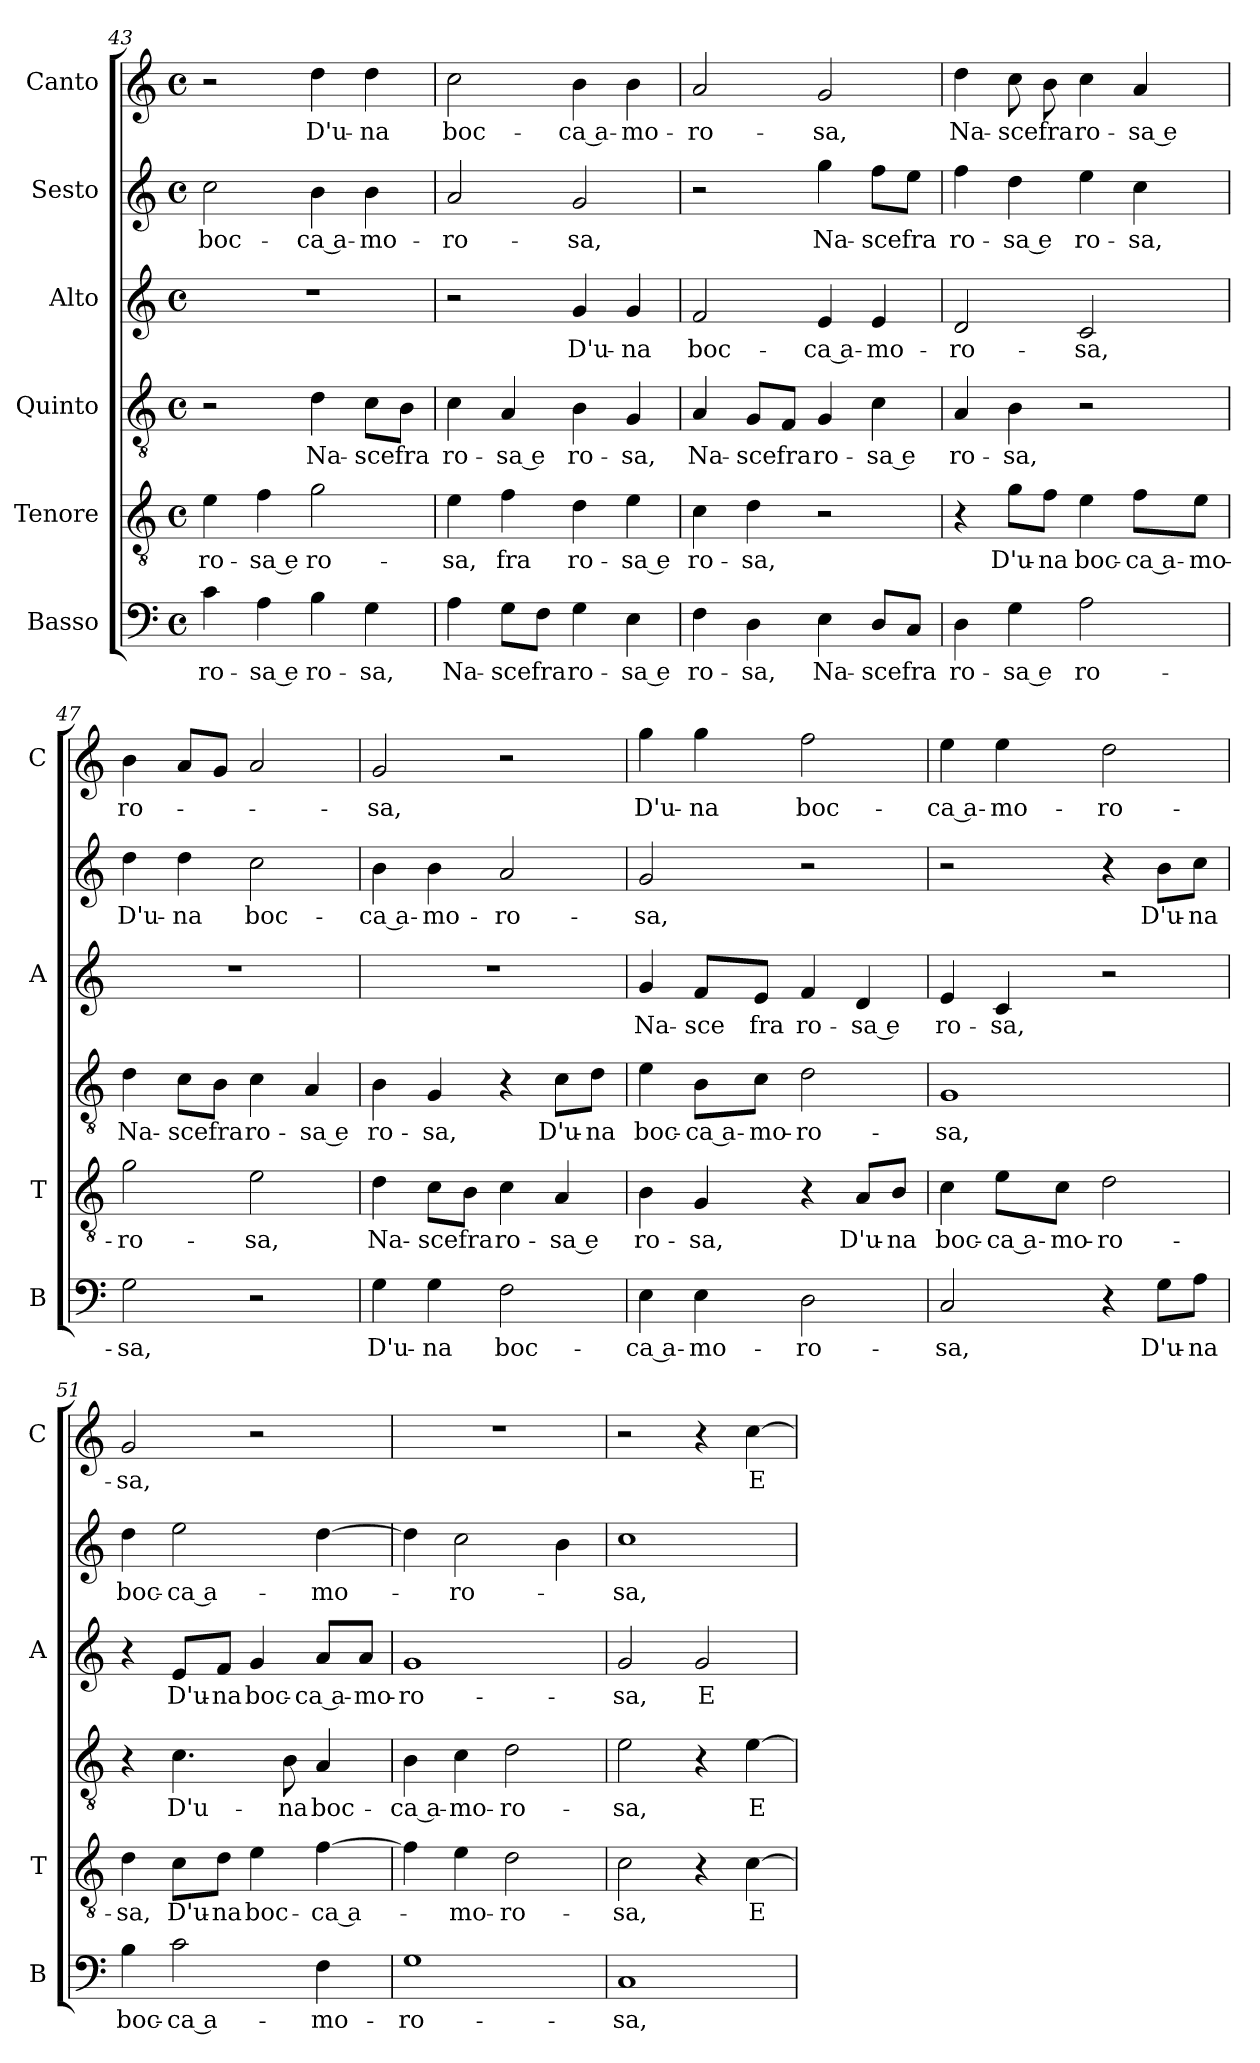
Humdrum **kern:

**kern	**text	**kern	**text	**kern	**text	**kern	**text	**kern	**text	**kern	**text
*part6	*part6	*part5	*part5	*part4	*part4	*part3	*part3	*part2	*part2	*part1	*part1
*staff6	*staff6	*staff5	*staff5	*staff4	*staff4	*staff3	*staff3	*staff2	*staff2	*staff1	*staff1
*I"Basso	*	*I"Tenore	*	*I"Quinto	*	*I"Alto	*	*I"Sesto	*	*I"Canto	*
*I'B	*	*I'T	*	*	*	*I'A	*	*	*	*I'C	*
*clefF4	*	*clefGv2	*	*clefGv2	*	*clefG2	*	*clefG2	*	*clefG2	*
*k[]	*	*k[]	*	*k[]	*	*k[]	*	*k[]	*	*k[]	*
*C:	*	*C:	*	*C:	*	*C:	*	*C:	*	*C:	*
*M4/4	*	*M4/4	*	*M4/4	*	*M4/4	*	*M4/4	*	*M4/4	*
*met(c)	*	*met(c)	*	*met(c)	*	*met(c)	*	*met(c)	*	*met(c)	*
=43	=43	=43	=43	=43	=43	=43	=43	=43	=43	=43	=43
!	!LO:LY:b	!	!LO:LY:b	!	!	!	!	!	!LO:LY:b	!	!
4c\	ro-	4e\	ro-	2r	.	1r	.	2cc\	boc-	2r	.
!	!LO:LY:b	!	!LO:LY:b	!	!	!	!	!	!	!	!
4A\	-sa e	4f\	-sa e	.	.	.	.	.	.	.	.
!	!LO:LY:b	!	!LO:LY:b	!	!LO:LY:b	!	!	!	!LO:LY:b	!	!LO:LY:b
4B\	ro-	2g\	ro-	4d\	Na-	.	.	4b\	-ca a-	4dd\	D'u-
!	!LO:LY:b	!	!	!	!LO:LY:b	!	!	!	!LO:LY:b	!	!LO:LY:b
4G\	-sa,	.	.	8c\L	-sce	.	.	4b\	-mo-	4dd\	-na
!	!	!	!	!	!LO:LY:b	!	!	!	!	!	!
.	.	.	.	8B\J	fra	.	.	.	.	.	.
=44	=44	=44	=44	=44	=44	=44	=44	=44	=44	=44	=44
!	!LO:LY:b	!	!LO:LY:b	!	!LO:LY:b	!	!	!	!LO:LY:b	!	!LO:LY:b
4A\	Na-	4e\	-sa,	4c\	ro-	2r	.	2a/	-ro-	2cc\	boc-
!	!LO:LY:b	!	!LO:LY:b	!	!LO:LY:b	!	!	!	!	!	!
8G\L	-sce	4f\	fra	4A/	-sa e	.	.	.	.	.	.
!	!LO:LY:b	!	!	!	!	!	!	!	!	!	!
8F\J	fra	.	.	.	.	.	.	.	.	.	.
!	!LO:LY:b	!	!LO:LY:b	!	!LO:LY:b	!	!LO:LY:b	!	!LO:LY:b	!	!LO:LY:b
4G\	ro-	4d\	ro-	4B\	ro-	4g/	D'u-	2g/	-sa,	4b\	-ca a-
!	!LO:LY:b	!	!LO:LY:b	!	!LO:LY:b	!	!LO:LY:b	!	!	!	!LO:LY:b
4E\	-sa e	4e\	-sa e	4G/	-sa,	4g/	-na	.	.	4b\	-mo-
=45	=45	=45	=45	=45	=45	=45	=45	=45	=45	=45	=45
!	!LO:LY:b	!	!LO:LY:b	!	!LO:LY:b	!	!LO:LY:b	!	!	!	!LO:LY:b
4F\	ro-	4c\	ro-	4A/	Na-	2f/	boc-	2r	.	2a/	-ro-
!	!LO:LY:b	!	!LO:LY:b	!	!LO:LY:b	!	!	!	!	!	!
4D\	-sa,	4d\	-sa,	8G/L	-sce	.	.	.	.	.	.
!	!	!	!	!	!LO:LY:b	!	!	!	!	!	!
.	.	.	.	8F/J	fra	.	.	.	.	.	.
!	!LO:LY:b	!	!	!	!LO:LY:b	!	!LO:LY:b	!	!LO:LY:b	!	!LO:LY:b
4E\	Na-	2r	.	4G/	ro-	4e/	-ca a-	4gg\	Na-	2g/	-sa,
!	!LO:LY:b	!	!	!	!LO:LY:b	!	!LO:LY:b	!	!LO:LY:b	!	!
8D/L	-sce	.	.	4c\	-sa e	4e/	-mo-	8ff\L	-sce	.	.
!	!LO:LY:b	!	!	!	!	!	!	!	!LO:LY:b	!	!
8C/J	fra	.	.	.	.	.	.	8ee\J	fra	.	.
!!LO:LB:g=z
=46	=46	=46	=46	=46	=46	=46	=46	=46	=46	=46	=46
!	!LO:LY:b	!	!	!	!LO:LY:b	!	!LO:LY:b	!	!LO:LY:b	!	!LO:LY:b
4D\	ro-	4r	.	4A/	ro-	2d/	-ro-	4ff\	ro-	4dd\	Na-
!	!LO:LY:b	!	!LO:LY:b	!	!LO:LY:b	!	!	!	!LO:LY:b	!	!LO:LY:b
4G\	-sa e	8g\L	D'u-	4B\	-sa,	.	.	4dd\	-sa e	8cc\	-sce
!	!	!	!LO:LY:b	!	!	!	!	!	!	!	!LO:LY:b
.	.	8f\J	-na	.	.	.	.	.	.	8b\	fra
!	!LO:LY:b	!	!LO:LY:b	!	!	!	!LO:LY:b	!	!LO:LY:b	!	!LO:LY:b
2A\	ro-	4e\	boc-	2r	.	2c/	-sa,	4ee\	ro-	4cc\	ro-
!	!	!	!LO:LY:b	!	!	!	!	!	!LO:LY:b	!	!LO:LY:b
.	.	8f\L	-ca a-	.	.	.	.	4cc\	-sa,	4a/	-sa e
!	!	!	!LO:LY:b	!	!	!	!	!	!	!	!
.	.	8e\J	-mo-	.	.	.	.	.	.	.	.
=47	=47	=47	=47	=47	=47	=47	=47	=47	=47	=47	=47
!	!LO:LY:b	!	!LO:LY:b	!	!LO:LY:b	!	!	!	!LO:LY:b	!	!LO:LY:b
2G\	-sa,	2g\	-ro-	4d\	Na-	1r	.	4dd\	D'u-	4b\	ro-
!	!	!	!	!	!LO:LY:b	!	!	!	!LO:LY:b	!	!
.	.	.	.	8c\L	-sce	.	.	4dd\	-na	8a/L	.
!	!	!	!	!	!LO:LY:b	!	!	!	!	!	!
.	.	.	.	8B\J	fra	.	.	.	.	8g/J	.
!	!	!	!LO:LY:b	!	!LO:LY:b	!	!	!	!LO:LY:b	!	!
2r	.	2e\	-sa,	4c\	ro-	.	.	2cc\	boc-	2a/	.
!	!	!	!	!	!LO:LY:b	!	!	!	!	!	!
.	.	.	.	4A/	-sa e	.	.	.	.	.	.
=48	=48	=48	=48	=48	=48	=48	=48	=48	=48	=48	=48
!	!LO:LY:b	!	!LO:LY:b	!	!LO:LY:b	!	!	!	!LO:LY:b	!	!LO:LY:b
4G\	D'u-	4d\	Na-	4B\	ro-	1r	.	4b\	-ca a-	2g/	-sa,
!	!LO:LY:b	!	!LO:LY:b	!	!LO:LY:b	!	!	!	!LO:LY:b	!	!
4G\	-na	8c\L	-sce	4G/	-sa,	.	.	4b\	-mo-	.	.
!	!	!	!LO:LY:b	!	!	!	!	!	!	!	!
.	.	8B\J	fra	.	.	.	.	.	.	.	.
!	!LO:LY:b	!	!LO:LY:b	!	!	!	!	!	!LO:LY:b	!	!
2F\	boc-	4c\	ro-	4r	.	.	.	2a/	-ro-	2r	.
!	!	!	!LO:LY:b	!	!LO:LY:b	!	!	!	!	!	!
.	.	4A/	-sa e	8c\L	D'u-	.	.	.	.	.	.
!	!	!	!	!	!LO:LY:b	!	!	!	!	!	!
.	.	.	.	8d\J	-na	.	.	.	.	.	.
=49	=49	=49	=49	=49	=49	=49	=49	=49	=49	=49	=49
!	!LO:LY:b	!	!LO:LY:b	!	!LO:LY:b	!	!LO:LY:b	!	!LO:LY:b	!	!LO:LY:b
4E\	-ca a-	4B\	ro-	4e\	boc-	4g/	Na-	2g/	-sa,	4gg\	D'u-
!	!LO:LY:b	!	!LO:LY:b	!	!LO:LY:b	!	!LO:LY:b	!	!	!	!LO:LY:b
4E\	-mo-	4G/	-sa,	8B\L	-ca a-	8f/L	-sce	.	.	4gg\	-na
!	!	!	!	!	!LO:LY:b	!	!LO:LY:b	!	!	!	!
.	.	.	.	8c\J	-mo-	8e/J	fra	.	.	.	.
!	!LO:LY:b	!	!	!	!LO:LY:b	!	!LO:LY:b	!	!	!	!LO:LY:b
2D\	-ro-	4r	.	2d\	-ro-	4f/	ro-	2r	.	2ff\	boc-
!	!	!	!LO:LY:b	!	!	!	!LO:LY:b	!	!	!	!
.	.	8A/L	D'u-	.	.	4d/	-sa e	.	.	.	.
!	!	!	!LO:LY:b	!	!	!	!	!	!	!	!
.	.	8B/J	-na	.	.	.	.	.	.	.	.
=50	=50	=50	=50	=50	=50	=50	=50	=50	=50	=50	=50
!	!LO:LY:b	!	!LO:LY:b	!	!LO:LY:b	!	!LO:LY:b	!	!	!	!LO:LY:b
2C/	-sa,	4c\	boc-	1G	-sa,	4e/	ro-	2r	.	4ee\	-ca a-
!	!	!	!LO:LY:b	!	!	!	!LO:LY:b	!	!	!	!LO:LY:b
.	.	8e\L	-ca a-	.	.	4c/	-sa,	.	.	4ee\	-mo-
!	!	!	!LO:LY:b	!	!	!	!	!	!	!	!
.	.	8c\J	-mo-	.	.	.	.	.	.	.	.
!	!	!	!LO:LY:b	!	!	!	!	!	!	!	!LO:LY:b
4r	.	2d\	-ro-	.	.	2r	.	4r	.	2dd\	-ro-
!	!LO:LY:b	!	!	!	!	!	!	!	!LO:LY:b	!	!
8G\L	D'u-	.	.	.	.	.	.	8b\L	D'u-	.	.
!	!LO:LY:b	!	!	!	!	!	!	!	!LO:LY:b	!	!
8A\J	-na	.	.	.	.	.	.	8cc\J	-na	.	.
!!LO:LB:g=z
=51	=51	=51	=51	=51	=51	=51	=51	=51	=51	=51	=51
!	!LO:LY:b	!	!LO:LY:b	!	!	!	!	!	!LO:LY:b	!	!LO:LY:b
4B\	boc-	4d\	-sa,	4r	.	4r	.	4dd\	boc-	2g/	-sa,
!	!LO:LY:b	!	!LO:LY:b	!	!LO:LY:b	!	!LO:LY:b	!	!LO:LY:b	!	!
2c\	-ca a-	8c\L	D'u-	4.c\	D'u-	8e/L	D'u-	2ee\	-ca a-	.	.
!	!	!	!LO:LY:b	!	!	!	!LO:LY:b	!	!	!	!
.	.	8d\J	-na	.	.	8f/J	-na	.	.	.	.
!	!	!	!LO:LY:b	!	!	!	!LO:LY:b	!	!	!	!
.	.	4e\	boc-	.	.	4g/	boc-	.	.	2r	.
!	!	!	!	!	!LO:LY:b	!	!	!	!	!	!
.	.	.	.	8B\	-na	.	.	.	.	.	.
!	!LO:LY:b	!	!LO:LY:b	!	!LO:LY:b	!	!LO:LY:b	!	!LO:LY:b	!	!
4F\	-mo-	[4f\	-ca a-	4A/	boc-	8a/L	-ca a-	[4dd\	-mo-	.	.
!	!	!	!	!	!	!	!LO:LY:b	!	!	!	!
.	.	.	.	.	.	8a/J	-mo-	.	.	.	.
=52	=52	=52	=52	=52	=52	=52	=52	=52	=52	=52	=52
!	!LO:LY:b	!	!	!	!LO:LY:b	!	!LO:LY:b	!	!	!	!
1G	-ro-	4f\]	.	4B\	-ca a-	1g	-ro-	4dd\]	.	1r	.
!	!	!	!LO:LY:b	!	!LO:LY:b	!	!	!	!LO:LY:b	!	!
.	.	4e\	-mo-	4c\	-mo-	.	.	2cc\	-ro-	.	.
!	!	!	!LO:LY:b	!	!LO:LY:b	!	!	!	!	!	!
.	.	2d\	-ro-	2d\	-ro-	.	.	.	.	.	.
.	.	.	.	.	.	.	.	4b\	.	.	.
=53	=53	=53	=53	=53	=53	=53	=53	=53	=53	=53	=53
!	!LO:LY:b	!	!LO:LY:b	!	!LO:LY:b	!	!LO:LY:b	!	!LO:LY:b	!	!
1C	-sa,	2c\	-sa,	2e\	-sa,	2g/	-sa,	1cc	-sa,	2r	.
!	!	!	!	!	!	!	!LO:LY:b	!	!	!	!
.	.	4r	.	4r	.	2g/	E	.	.	4r	.
!	!	!	!LO:LY:b	!	!LO:LY:b	!	!	!	!	!	!LO:LY:b
.	.	[4c\	E	[4e\	E	.	.	.	.	[4cc\	E
=	=	=	=	=	=	=	=	=	=	=	=
*-	*-	*-	*-	*-	*-	*-	*-	*-	*-	*-	*-
